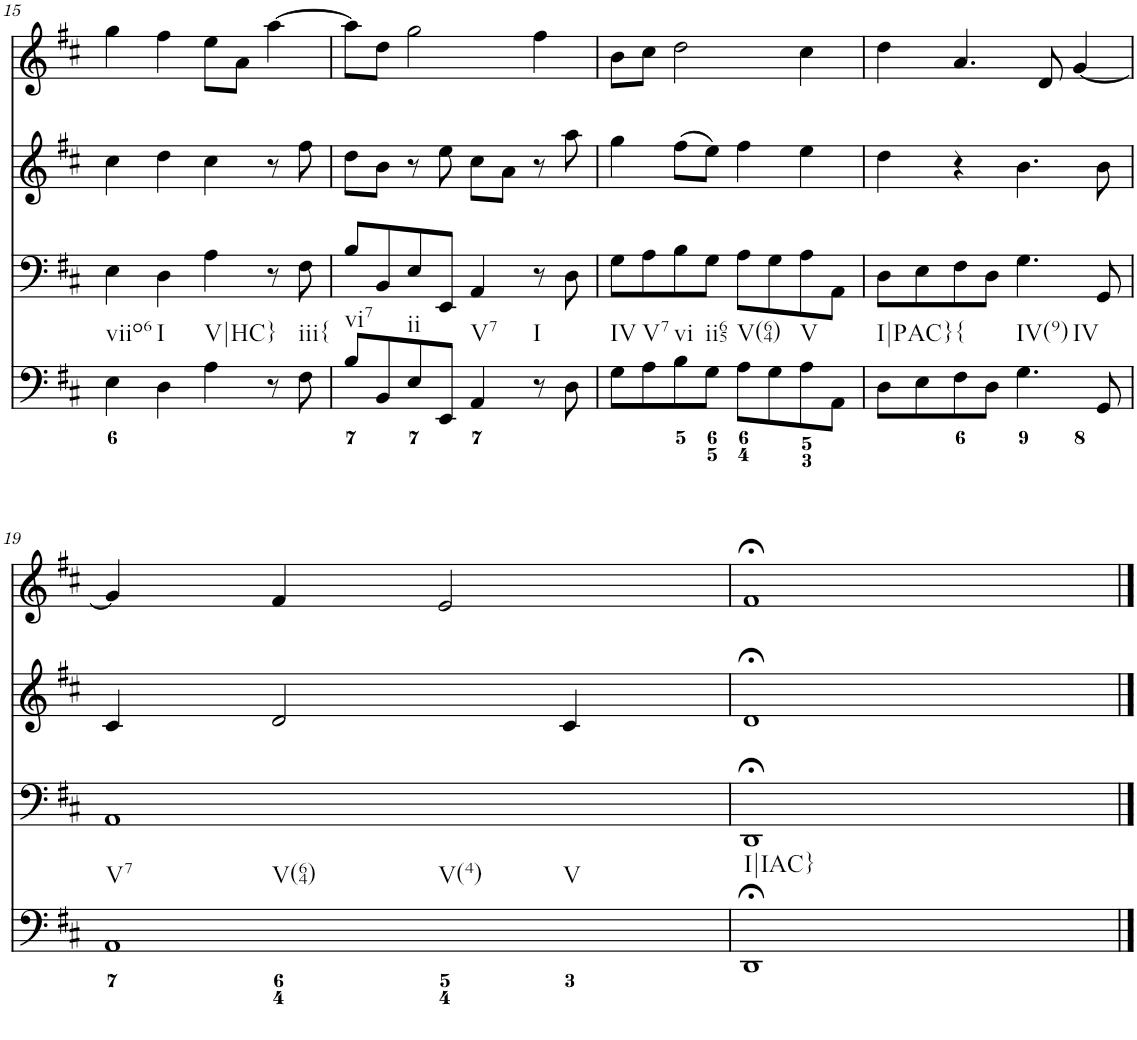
**kern	**kern	**kern	**kern
*part4	*part3	*part2	*part1
*staff4	*staff3	*staff2	*staff1
*I"Piano	*I"Piano	*I"Piano	*I"Piano
*I'Pno	*I'Pno	*I'Pno	*I'Pno
!!LO:PB:g=z
*clefF4	*clefF4	*clefG2	*clefG2
*k[f#c#]	*k[f#c#]	*k[f#c#]	*k[f#c#]
*D:	*D:	*D:	*D:
*M4/4	*M4/4	*M4/4	*M4/4
*met(c)	*met(c)	*met(c)	*met(c)
=15	=15	=15	=15
!LO:TX:b:t=viio6	!	!	!
4E\	4E\	4cc#\	4gg\
!LO:TX:b:t=I	!	!	!
4D\	4D\	4dd\	4ff#\
!LO:TX:b:t=V|HC}	!	!	!
4A\	4A\	4cc#\	8ee\L
.	.	.	8a\J
8r	8r	8r	[4aa\
!LO:TX:b:t=iii{	!	!	!
8F#\	8F#\	8ff#\	.
=16	=16	=16	=16
!LO:TX:b:t=vi7	!	!	!
8B/L	8B/L	8dd\L	8aa\L]
8BB/	8BB/	8b\J	8dd\J
!LO:TX:b:t=ii	!	!	!
8E/	8E/	8r	2gg\
8EE/J	8EE/J	8ee\	.
!LO:TX:b:t=V7	!	!	!
4AA/	4AA/	8cc#\L	.
.	.	8a\J	.
!LO:TX:b:t=I	!	!	!
8r	8r	8r	4ff#\
8D\	8D\	8aa\	.
=17	=17	=17	=17
!LO:TX:b:t=IV	!	!	!
8G\L	8G\L	4gg\	8b\L
!LO:TX:b:t=V7	!	!	!
8A\	8A\	.	8cc#\J
!LO:TX:b:t=vi	!	!	!
8B\	8B\	(8ff#\L	2dd\
!LO:TX:b:t=ii65	!	!	!
8G\J	8G\J	8ee\J)	.
!LO:TX:b:t=V(64)	!	!	!
8A\L	8A\L	4ff#\	.
8G\	8G\	.	.
!LO:TX:b:t=V	!	!	!
8A\	8A\	4ee\	4cc#\
8AA\J	8AA\J	.	.
=18	=18	=18	=18
!LO:TX:b:t=I|PAC}	!	!	!
8D\L	8D\L	4dd\	4dd\
8E\	8E\	.	.
!LO:TX:b:t={	!	!	!
8F#\	8F#\	4r	4.a/
8D\J	8D\J	.	.
!LO:TX:b:t=IV(9)	!	!	!
!LO:TX:b:t=IV	!	!	!
4.G\	4.G\	4.b\	.
.	.	.	8d/
.	.	.	[4g/
8GG/	8GG/	8b\	.
!!LO:LB:g=z
=19	=19	=19	=19
!LO:TX:b:t=V7	!	!	!
!LO:TX:b:t=V(64)	!	!	!
!LO:TX:b:t=V(4)	!	!	!
!LO:TX:b:t=V	!	!	!
1AA	1AA	4c#/	4g/]
.	.	2d/	4f#/
.	.	.	2e/
.	.	4c#/	.
=20	=20	=20	=20
!LO:TX:b:t=I|IAC}	!	!	!
1DD;<	1DD;<	1d;<	1f#;<
==	==	==	==
*-	*-	*-	*-
